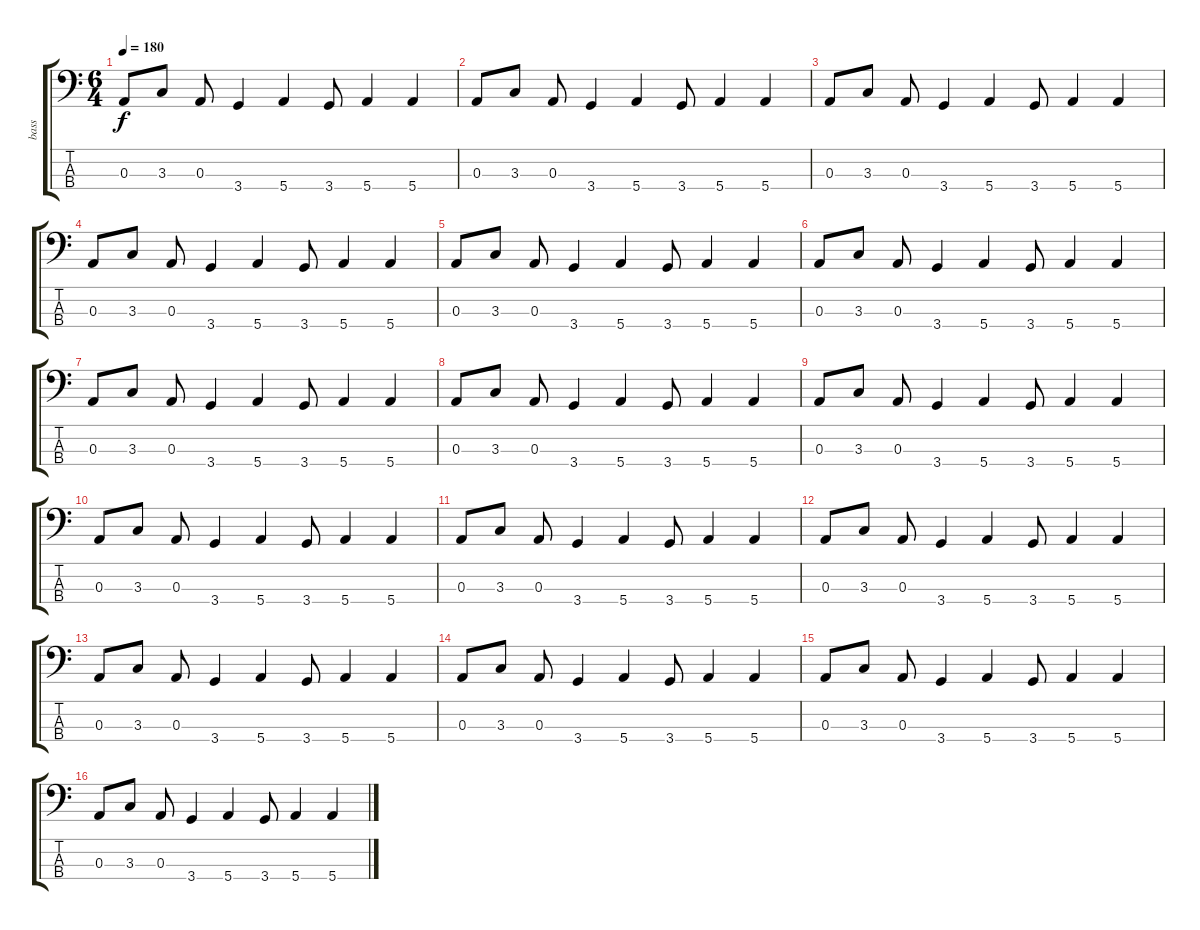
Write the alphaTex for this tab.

\track ("bass" "bass") {instrument electricbasspick}
\staff {score tabs}
\tuning (G2 D2 A1 E1) {hide}
\ts (6 4)
\tempo 180
\clef f4
\ks c
0.3.8{dy f} 3.3.8 0.3.8 3.4.4 5.4.4 3.4.8 5.4.4 5.4.4 |
0.3.8 3.3.8 0.3.8 3.4.4 5.4.4 3.4.8 5.4.4 5.4.4 |
0.3.8 3.3.8 0.3.8 3.4.4 5.4.4 3.4.8 5.4.4 5.4.4 |
0.3.8 3.3.8 0.3.8 3.4.4 5.4.4 3.4.8 5.4.4 5.4.4 |
0.3.8 3.3.8 0.3.8 3.4.4 5.4.4 3.4.8 5.4.4 5.4.4 |
0.3.8 3.3.8 0.3.8 3.4.4 5.4.4 3.4.8 5.4.4 5.4.4 |
0.3.8 3.3.8 0.3.8 3.4.4 5.4.4 3.4.8 5.4.4 5.4.4 |
0.3.8 3.3.8 0.3.8 3.4.4 5.4.4 3.4.8 5.4.4 5.4.4 |
0.3.8 3.3.8 0.3.8 3.4.4 5.4.4 3.4.8 5.4.4 5.4.4 |
0.3.8 3.3.8 0.3.8 3.4.4 5.4.4 3.4.8 5.4.4 5.4.4 |
0.3.8 3.3.8 0.3.8 3.4.4 5.4.4 3.4.8 5.4.4 5.4.4 |
0.3.8 3.3.8 0.3.8 3.4.4 5.4.4 3.4.8 5.4.4 5.4.4 |
0.3.8 3.3.8 0.3.8 3.4.4 5.4.4 3.4.8 5.4.4 5.4.4 |
0.3.8 3.3.8 0.3.8 3.4.4 5.4.4 3.4.8 5.4.4 5.4.4 |
0.3.8 3.3.8 0.3.8 3.4.4 5.4.4 3.4.8 5.4.4 5.4.4 |
0.3.8 3.3.8 0.3.8 3.4.4 5.4.4 3.4.8 5.4.4 5.4.4
